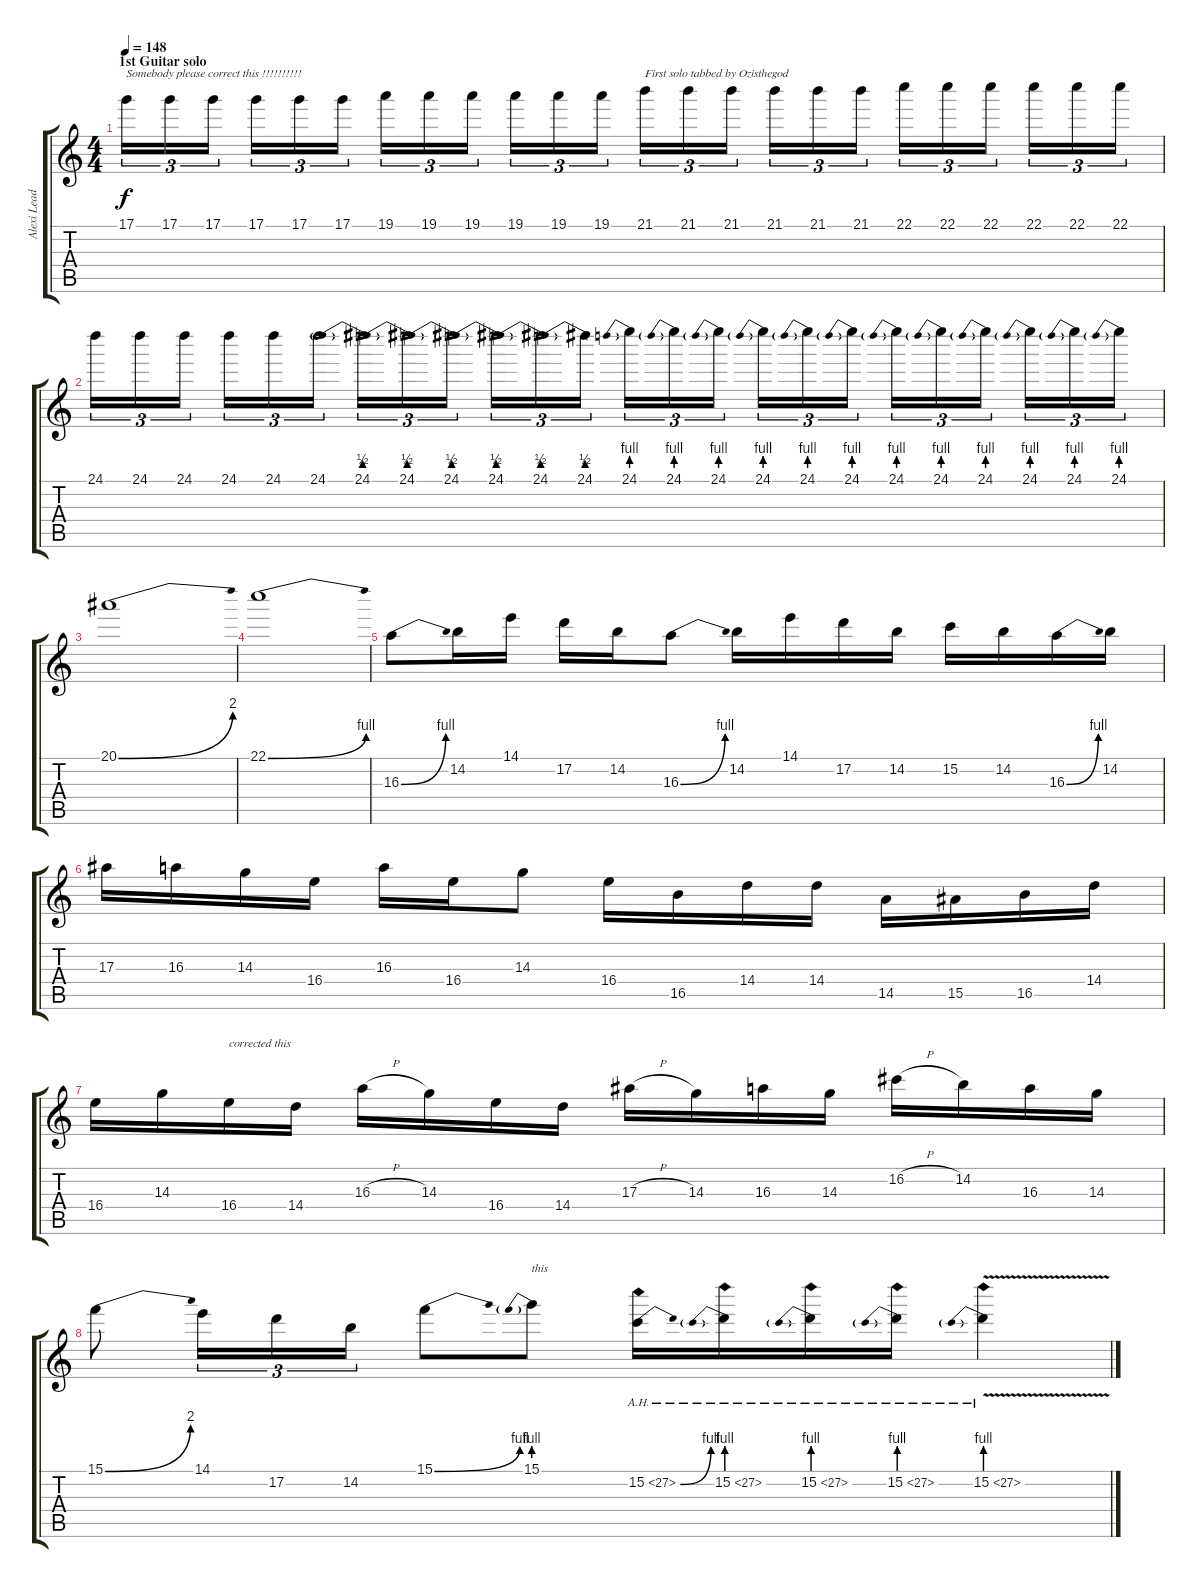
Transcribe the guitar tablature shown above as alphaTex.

\track ("Alexi Lead" "Alexi Lead") {instrument overdrivenguitar}
\staff {score tabs}
\tuning (D4 A3 F3 C3 G2 D2) {hide}
\ts (4 4)
\section ("" "1st Guitar solo")
\tempo 148
\clef g2
\ks c
17.1.16{tu (3 2) txt "Somebody please correct this !!!!!!!!!!" dy f} 17.1.16{tu (3 2)} 17.1.16{tu (3 2) beam splitsecondary} 17.1.16{tu (3 2)} 17.1.16{tu (3 2)} 17.1.16{tu (3 2)} 19.1.16{tu (3 2)} 19.1.16{tu (3 2)} 19.1.16{tu (3 2) beam splitsecondary} 19.1.16{tu (3 2)} 19.1.16{tu (3 2)} 19.1.16{tu (3 2)} 21.1.16{tu (3 2) txt "First solo tabbed by Ozisthegod "} 21.1.16{tu (3 2)} 21.1.16{tu (3 2) beam splitsecondary} 21.1.16{tu (3 2)} 21.1.16{tu (3 2)} 21.1.16{tu (3 2)} 22.1.16{tu (3 2)} 22.1.16{tu (3 2)} 22.1.16{tu (3 2) beam splitsecondary} 22.1.16{tu (3 2)} 22.1.16{tu (3 2)} 22.1.16{tu (3 2)} |
24.1.16{tu (3 2)} 24.1.16{tu (3 2)} 24.1.16{tu (3 2) beam splitsecondary} 24.1.16{tu (3 2)} 24.1.16{tu (3 2)} 24.1.16{tu (3 2)} 24.1{be (prebend 0 2 60 2)}.16{tu (3 2)} 24.1{be (prebend 0 2 60 2)}.16{tu (3 2)} 24.1{be (prebend 0 2 60 2)}.16{tu (3 2) beam splitsecondary} 24.1{be (prebend 0 2 60 2)}.16{tu (3 2)} 24.1{be (prebend 0 2 60 2)}.16{tu (3 2)} 24.1{be (prebend 0 2 60 2)}.16{tu (3 2)} 24.1{be (prebend 0 4 60 4)}.16{tu (3 2)} 24.1{be (prebend 0 4 60 4)}.16{tu (3 2)} 24.1{be (prebend 0 4 60 4)}.16{tu (3 2) beam splitsecondary} 24.1{be (prebend 0 4 60 4)}.16{tu (3 2)} 24.1{be (prebend 0 4 60 4)}.16{tu (3 2)} 24.1{be (prebend 0 4 60 4)}.16{tu (3 2)} 24.1{be (prebend 0 4 60 4)}.16{tu (3 2)} 24.1{be (prebend 0 4 60 4)}.16{tu (3 2)} 24.1{be (prebend 0 4 60 4)}.16{tu (3 2) beam splitsecondary} 24.1{be (prebend 0 4 60 4)}.16{tu (3 2)} 24.1{be (prebend 0 4 60 4)}.16{tu (3 2)} 24.1{be (prebend 0 4 60 4)}.16{tu (3 2)} |
20.1{be (bend 0 0 60 8)}.1 |
22.1{be (bend 0 0 60 4)}.1 |
16.3{be (bend 0 0 60 4)}.8 14.2.16 14.1.16 17.2.16 14.2.16 16.3{be (bend 0 0 60 4)}.8 14.2.16 14.1.16 17.2.16 14.2.16 15.2.16 14.2.16 16.3{be (bend 0 0 60 4)}.16 14.2.16 |
17.3.16 16.3.16 14.3.16 16.4.16 16.3.16 16.4.16 14.3.8 16.4.16 16.5.16 14.4.16 14.4.16 14.5.16 15.5.16 16.5.16 14.4.16 |
16.4.16 14.3.16 16.4.16{txt "corrected this"} 14.4.16 16.3{h}.16 14.3.16 16.4.16 14.4.16 17.3{h}.16 14.3.16 16.3.16 14.3.16 16.2{h}.16 14.2.16 16.3.16 14.3.16 |
15.1{be (bend 0 0 60 8)}.8 14.1.16{tu (3 2)} 17.2.16{tu (3 2)} 14.2.16{tu (3 2)} 15.1{be (bend 0 0 60 4)}.8 15.1{be (prebend 0 4 60 4)}.8{txt "this"} 15.2{be (bend 0 0 60 4) ah 12}.16 15.2{be (prebend 0 4 60 4) ah 12}.16 15.2{be (prebend 0 4 60 4) ah 12}.16 15.2{be (prebend 0 4 60 4) ah 12}.16 15.2{be (prebend 0 4 60 4) ah 12 v}.4
